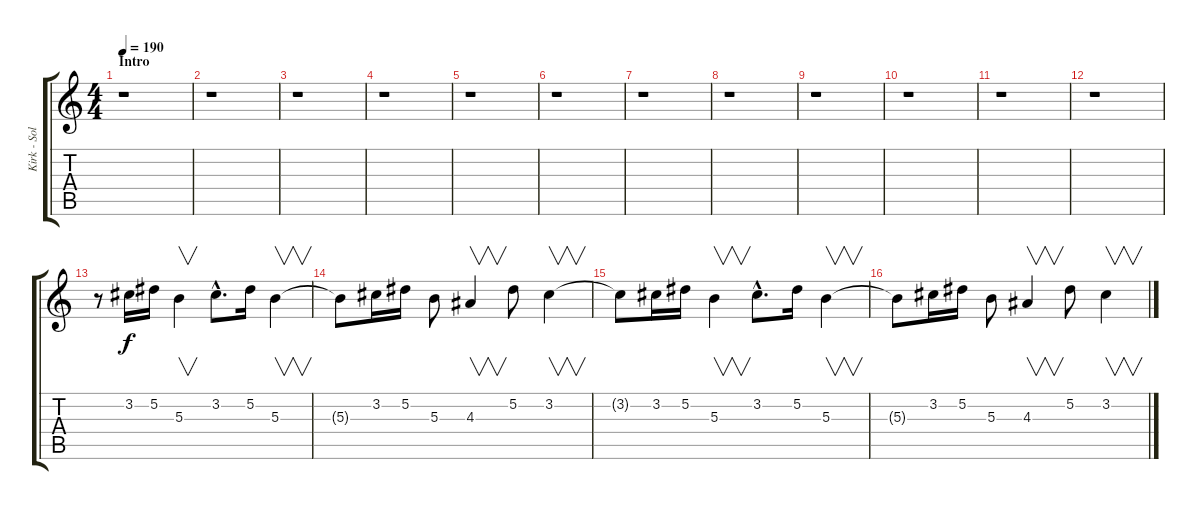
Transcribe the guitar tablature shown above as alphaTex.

\track ("Kirk - Solo " "Kirk - Sol") {instrument overdrivenguitar}
\staff {score tabs}
\tuning (Eb4 Bb3 Gb3 Db3 Ab2 Eb2) {hide}
\ts (4 4)
\section ("" "Intro")
\tempo 190
\tempo 75
\tempo 190
\clef g2
\ks c
r.1{dy f instrument overdrivenguitar} |
r.1 |
r.1 |
r.1 |
r.1 |
r.1 |
r.1 |
r.1 |
r.1 |
r.1 |
r.1 |
r.1 |
r.8 3.2.16 5.2.16 5.3.4{v} 3.2{hac}.8{d} 5.2.16 5.3.4{v} |
5.3{t}.8 3.2.16 5.2.16 5.3.8 4.3.4{v} 5.2.8 3.2.4{v} |
3.2{t}.8 3.2.16 5.2.16 5.3.4{v} 3.2{hac}.8{d} 5.2.16 5.3.4{v} |
5.3{t}.8 3.2.16 5.2.16 5.3.8 4.3.4{v} 5.2.8 3.2.4{v}
